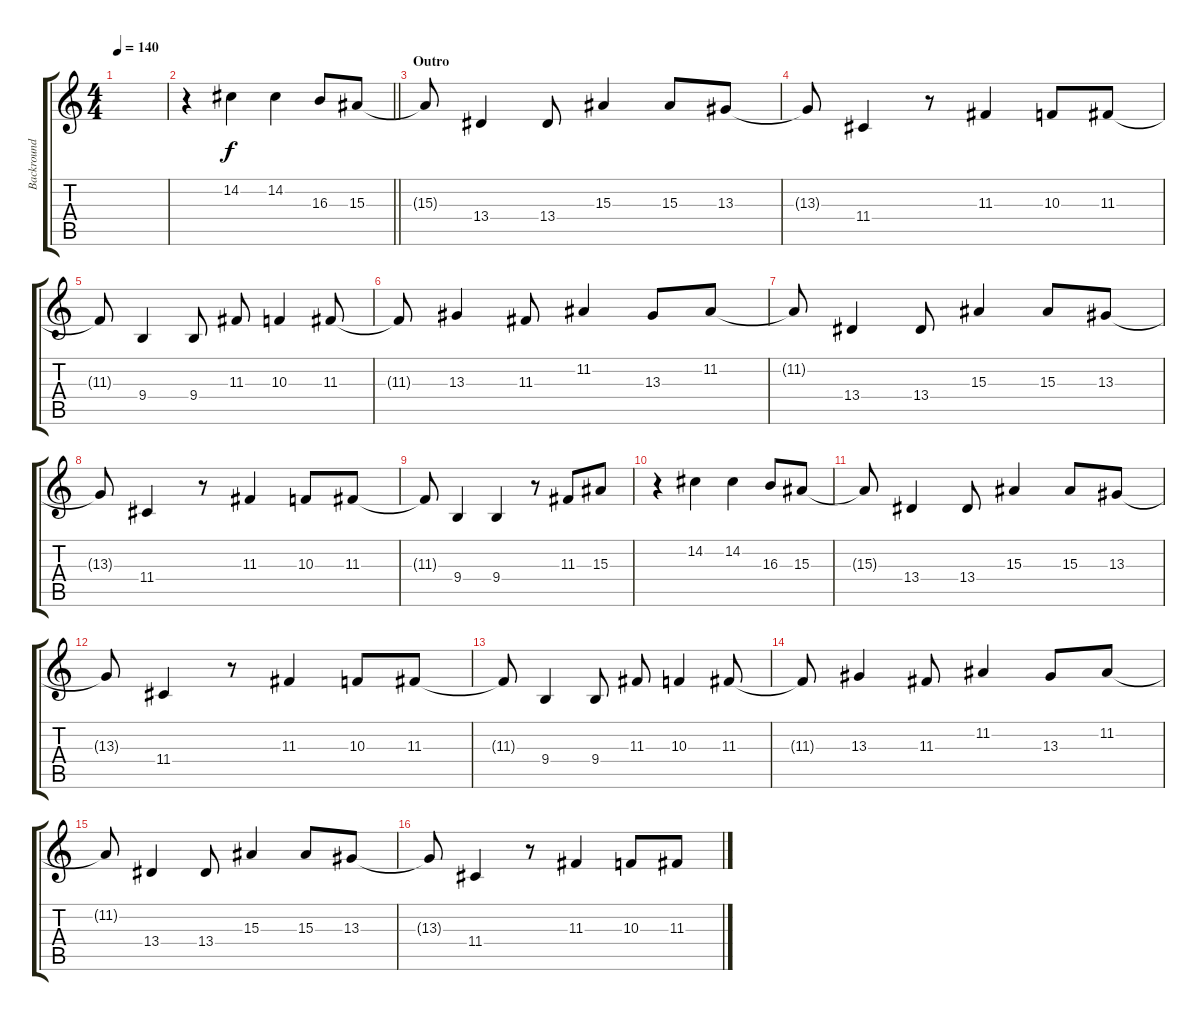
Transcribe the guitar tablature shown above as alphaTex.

\track ("Backround voices" "Backround ") {instrument flute}
\staff {score tabs}
\tuning (E4 B3 G3 D3 A2 E2) {hide}
\ts (4 4)
\tempo 140
\clef g2
\ks c
|
\barLineRight lightlight
r.4 14.2.4 14.2.4 16.3.8 15.3.8 |
\section ("" "Outro")
15.3{t}.8 13.4.4 13.4.8 15.3.4 15.3.8 13.3.8 |
13.3{t}.8 11.4.4 r.8 11.3.4 10.3.8 11.3.8 |
11.3{t}.8 9.4.4 9.4.8 11.3.8 10.3.4 11.3.8 |
11.3{t}.8 13.3.4 11.3.8 11.2.4 13.3.8 11.2.8 |
11.2{t}.8 13.4.4 13.4.8 15.3.4 15.3.8 13.3.8 |
13.3{t}.8 11.4.4 r.8 11.3.4 10.3.8 11.3.8 |
11.3{t}.8 9.4.4 9.4.4 r.8 11.3.8 15.3.8 |
r.4 14.2.4 14.2.4 16.3.8 15.3.8 |
15.3{t}.8 13.4.4 13.4.8 15.3.4 15.3.8 13.3.8 |
13.3{t}.8 11.4.4 r.8 11.3.4 10.3.8 11.3.8 |
11.3{t}.8 9.4.4 9.4.8 11.3.8 10.3.4 11.3.8 |
11.3{t}.8 13.3.4 11.3.8 11.2.4 13.3.8 11.2.8 |
11.2{t}.8 13.4.4 13.4.8 15.3.4 15.3.8 13.3.8 |
13.3{t}.8 11.4.4 r.8 11.3.4 10.3.8 11.3.8
